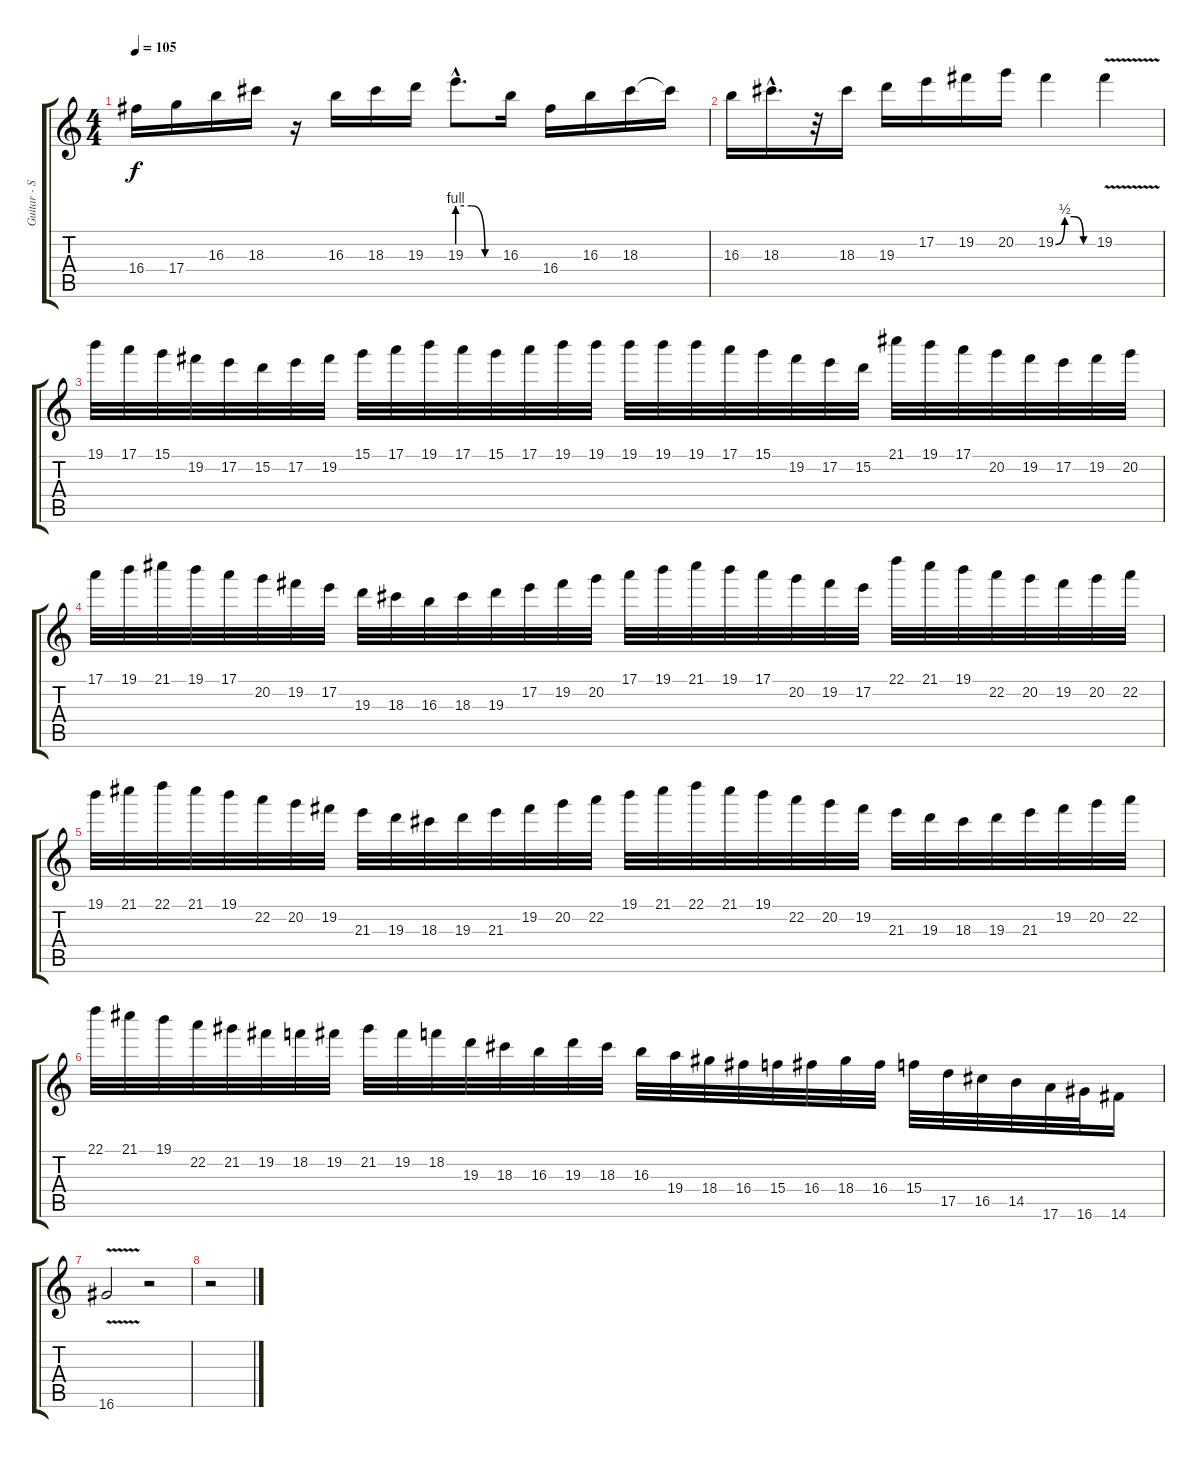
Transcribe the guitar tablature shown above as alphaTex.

\track ("Guitar - Solo" "Guitar - S") {instrument overdrivenguitar}
\staff {score tabs}
\tuning (E4 B3 G3 D3 A2 E2) {hide}
\ts (4 4)
\tempo 105
\clef g2
\ks c
16.4.16{dy f} 17.4.16 16.3.16 18.3.16 r.16 16.3.16 18.3.16 19.3.16 19.3{be (custom 0 4 20 4 40 0 60 0) hac}.8{d} 16.3.16 16.4.16 16.3.16 18.3.16 18.3{t}.16 |
16.3.16 18.3{hac}.16{d} r.32 18.3.16 19.3.16 17.2.16 19.2.16 20.2.16 19.2{be (custom 0 0 15 2 30 2 45 0 60 0)}.4 19.2{v}.4 |
19.1.32 17.1.32 15.1.32 19.2.32 17.2.32 15.2.32 17.2.32 19.2.32 15.1.32 17.1.32 19.1.32 17.1.32 15.1.32 17.1.32 19.1.32 19.1.32 19.1.32 19.1.32 19.1.32 17.1.32 15.1.32 19.2.32 17.2.32 15.2.32 21.1.32 19.1.32 17.1.32 20.2.32 19.2.32 17.2.32 19.2.32 20.2.32 |
17.1.32 19.1.32 21.1.32 19.1.32 17.1.32 20.2.32 19.2.32 17.2.32 19.3.32 18.3.32 16.3.32 18.3.32 19.3.32 17.2.32 19.2.32 20.2.32 17.1.32 19.1.32 21.1.32 19.1.32 17.1.32 20.2.32 19.2.32 17.2.32 22.1.32 21.1.32 19.1.32 22.2.32 20.2.32 19.2.32 20.2.32 22.2.32 |
19.1.32 21.1.32 22.1.32 21.1.32 19.1.32 22.2.32 20.2.32 19.2.32 21.3.32 19.3.32 18.3.32 19.3.32 21.3.32 19.2.32 20.2.32 22.2.32 19.1.32 21.1.32 22.1.32 21.1.32 19.1.32 22.2.32 20.2.32 19.2.32 21.3.32 19.3.32 18.3.32 19.3.32 21.3.32 19.2.32 20.2.32 22.2.32 |
22.1.32 21.1.32 19.1.32 22.2.32 21.2.32 19.2.32 18.2.32 19.2.32 21.2.32 19.2.32 18.2.32 19.3.32 18.3.32 16.3.32 19.3.32 18.3.32 16.3.32 19.4.32 18.4.32 16.4.32 15.4.32 16.4.32 18.4.32 16.4.32 15.4.32 17.5.32 16.5.32 14.5.32 17.6.32 16.6.32 14.6.16 |
16.6{v}.2 r.2 |
r.2
